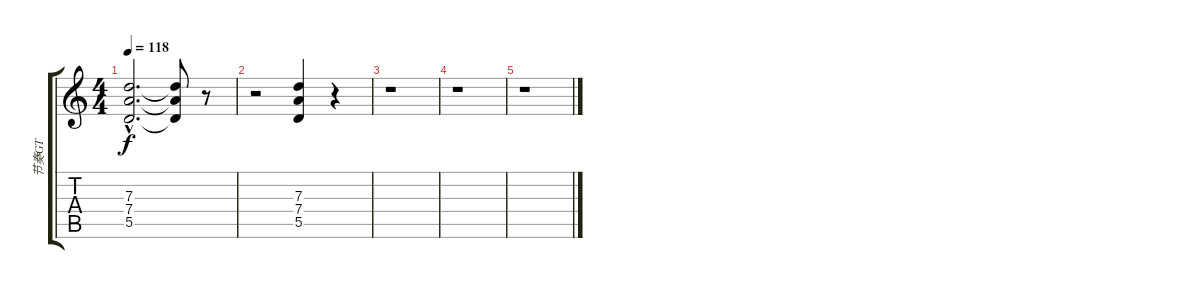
\track ("节奏GT" "节奏GT") {instrument distortionguitar}
\staff {score tabs}
\tuning (E4 B3 G3 D3 A2 E2) {hide}
\ts (4 4)
\tempo 118
\clef g2
\ks c
(7.3{hac t} 7.4{hac t} 5.5{hac t}).2{d dy f} (7.3{t} 7.4{t} 5.5{t}).8 r.8 |
r.2 (7.3 7.4 5.5).4 r.4 |
r.1 |
r.1 |
r.1
